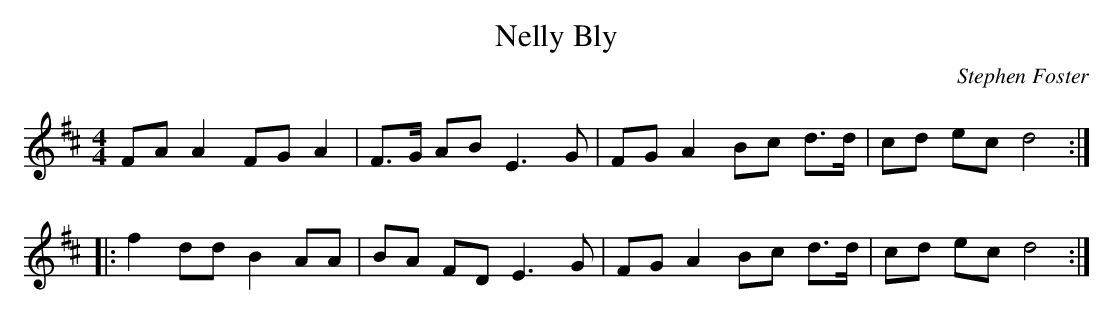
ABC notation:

X:1
T:Nelly Bly
C:Stephen Foster
M:4/4
L:1/8
K:D
FA A2 FG A2|F>G AB E3 G|FG A2 Bc d>d|cd ec d4::
f2 dd B2 AA|BA FD E3 G|FG A2 Bc d>d|cd ec d4:|
